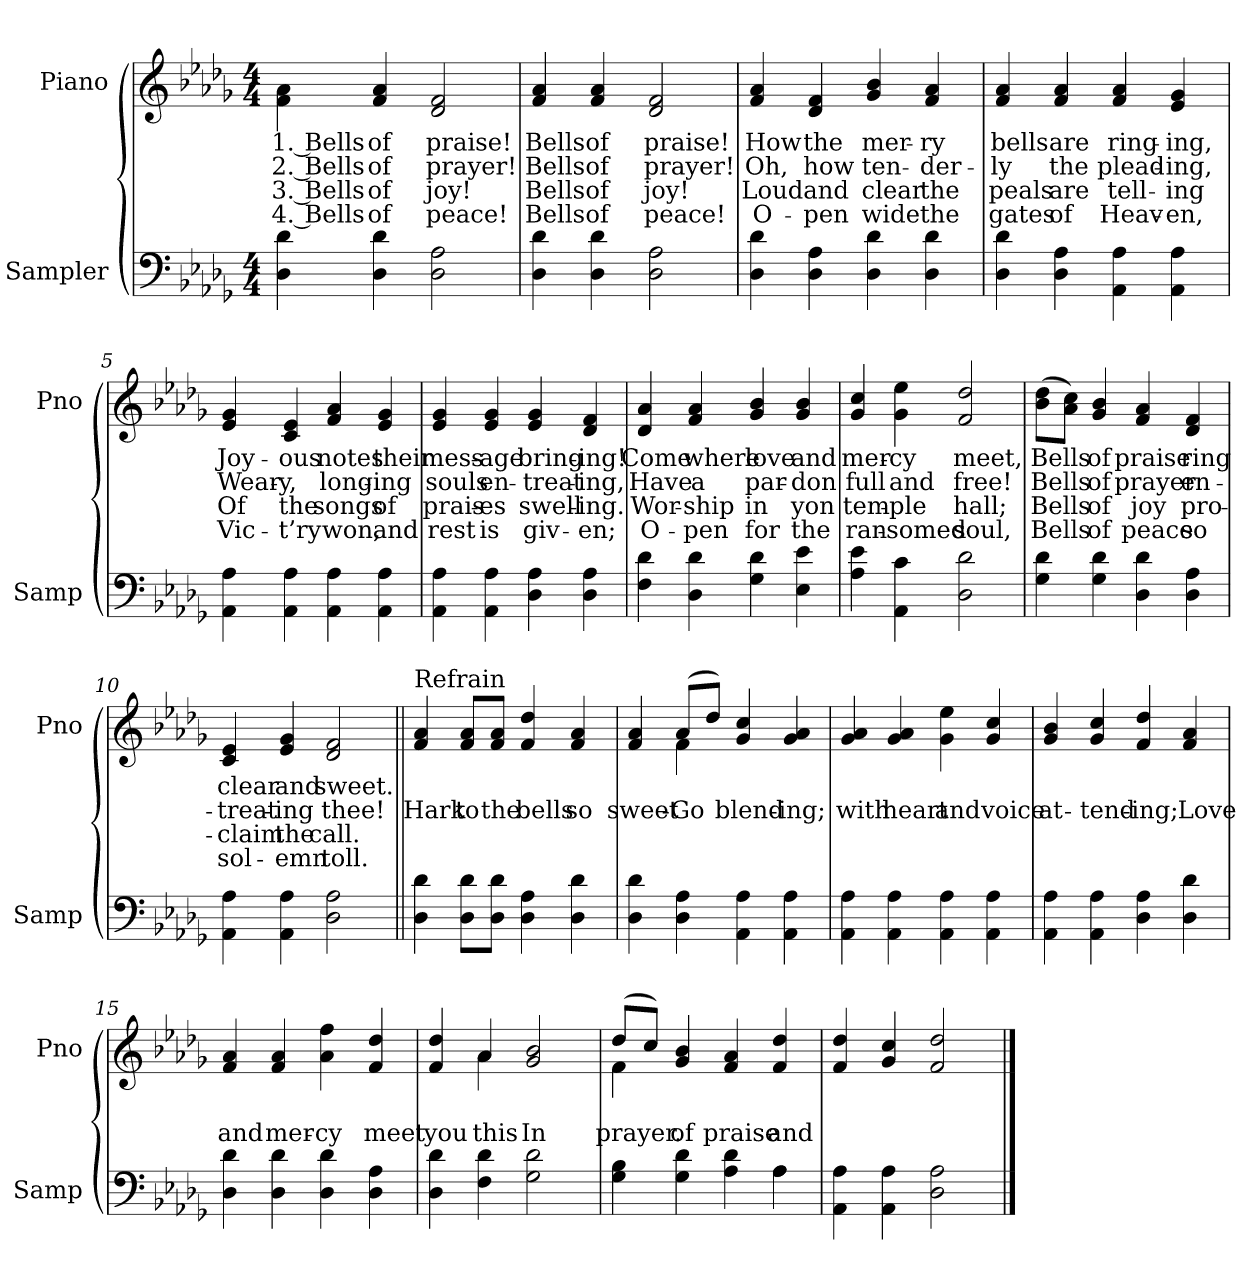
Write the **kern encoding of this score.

**kern	**kern	**text	**text	**text	**text
*part2	*part1	*part1	*part1	*part1	*part1
*staff2	*staff1	*staff1	*staff1	*staff1	*staff1
*I"Sampler	*I"Piano	*	*	*	*
*I'Samp	*I'Pno	*	*	*	*
*clefF4	*clefG2	*	*	*	*
*k[b-e-a-d-g-]	*k[b-e-a-d-g-]	*	*	*	*
*D-:	*D-:	*	*	*	*
*M4/4	*M4/4	*	*	*	*
=1	=1	=1	=1	=1	=1
4D- 4d-	4f\ 4a-\	1. Bells	2. Bells	3. Bells	4. Bells
4D- 4d-	4f 4a-	of	of	of	of
2D- 2A-	2d- 2f	praise!	prayer!	joy!	peace!
=2	=2	=2	=2	=2	=2
4D- 4d-	4f 4a-	Bells	Bells	Bells	Bells
4D- 4d-	4f 4a-	of	of	of	of
2D- 2A-	2d- 2f	praise!	prayer!	joy!	peace!
=3	=3	=3	=3	=3	=3
4D- 4d-	4f 4a-	How	Oh,	Loud	O-
4D- 4A-	4d- 4f	the	how	and	-pen
4D- 4d-	4g- 4b-	mer-	ten-	clear	wide
4D- 4d-	4f 4a-	-ry	-der-	the	the
=4	=4	=4	=4	=4	=4
4D- 4d-	4f 4a-	bells	-ly	peals	gates
4D- 4A-	4f 4a-	are	the	are	of
4AA- 4A-	4f 4a-	ring-	plead-	tell-	Heav-
4AA- 4A-	4e- 4g-	-ing,	-ing,	-ing	-en,
=5	=5	=5	=5	=5	=5
4AA- 4A-	4e- 4g-	Joy-	Wear-	Of	Vic-
4AA- 4A-	4c 4e-	-ous	-y,	the	-t’ry
4AA- 4A-	4f 4a-	notes	long-	songs	won,
4AA- 4A-	4e- 4g-	their	-ing	of	and
=6	=6	=6	=6	=6	=6
4AA- 4A-	4e- 4g-	mess-	souls	prais-	rest
4AA- 4A-	4e- 4g-	-age	en-	-es	is
4D- 4A-	4e- 4g-	bring-	-treat-	swell-	giv-
4D- 4A-	4d- 4f	-ing!	-ing,	-ing.	-en;
=7	=7	=7	=7	=7	=7
4F 4d-	4d- 4a-	Come	Have	Wor-	O-
4D- 4d-	4f 4a-	where	a	-ship	-pen
4G- 4d-	4g- 4b-	love	par-	in	for
4E- 4e-	4g- 4b-	and	-don	yon	the
=8	=8	=8	=8	=8	=8
4A- 4e-	4g- 4cc	mer-	full	tem-	ran-
4AA- 4c	4g- 4ee-	-cy	and	-ple	-somed
2D- 2d-	2f 2dd-	meet,	free!	hall;	soul,
=9	=9	=9	=9	=9	=9
4G- 4d-	(8b-\ 8dd-\L	Bells	Bells	Bells	Bells
.	8a-\ 8cc\J)	.	.	.	.
4G- 4d-	4g- 4b-	of	of	of	of
4D- 4d-	4f 4a-	praise	prayer	joy	peace
4D- 4A-	4d- 4f	ring	en-	pro-	so
=10	=10	=10	=10	=10	=10
4AA- 4A-	4c 4e-	clear	-treat-	-claim	sol-
4AA- 4A-	4e- 4g-	and	-ing	the	-emn
2D- 2A-	2d- 2f	sweet.	thee!	call.	toll.
=11||	=11||	=11||	=11||	=11||	=11||
!	!LO:TX:t=Refrain	!	!	!	!
4D- 4d-	4f 4a-	.	Hark	.	.
8D-\ 8d-\L	8f/ 8a-/L	.	to	.	.
8D-\ 8d-\J	8f/ 8a-/J	.	the	.	.
4D- 4A-	4f 4dd-	.	bells	.	.
4D- 4d-	4f 4a-	.	so	.	.
=12	=12	=12	=12	=12	=12
*	*^	*	*	*	*
4D- 4d-	4f 4a-	4ryy	.	sweet-	.	.
4D- 4A-	(8a-/L	4f	.	Go	.	.
.	8dd-/J)	.	.	.	.	.
4AA- 4A-	4g- 4cc	2ryy	.	blend-	.	.
4AA- 4A-	4g- 4a-	.	.	-ing;	.	.
*	*v	*v	*	*	*	*
=13	=13	=13	=13	=13	=13
4AA- 4A-	4g- 4a-	.	with	.	.
4AA- 4A-	4g- 4a-	.	heart	.	.
4AA- 4A-	4g- 4ee-	.	and	.	.
4AA- 4A-	4g- 4cc	.	voice	.	.
=14	=14	=14	=14	=14	=14
4AA- 4A-	4g- 4b-	.	at-	.	.
4AA- 4A-	4g- 4cc	.	-tend-	.	.
4D- 4A-	4f 4dd-	.	-ing;	.	.
4D- 4d-	4f 4a-	.	Love	.	.
=15	=15	=15	=15	=15	=15
4D- 4d-	4f 4a-	.	and	.	.
4D- 4d-	4f 4a-	.	mer-	.	.
4D- 4d-	4a- 4ff	.	-cy	.	.
4D- 4A-	4f 4dd-	.	meet	.	.
=16	=16	=16	=16	=16	=16
*	*^	*	*	*	*
4D- 4d-	4f 4dd-	4ryy	.	you	.	.
4F 4d-	4a-/	4a-	.	this	.	.
2G- 2d-	2g- 2b-	2ryy	.	In	.	.
=17	=17	=17	=17	=17	=17	=17
*^	*	*	*	*	*	*
4G- 4B-	2.ryy	(8dd-/L	4f	.	prayer.	.	.
.	.	8cc/J)	.	.	.	.	.
4G- 4d-	.	4g- 4b-	2.ryy	.	of	.	.
4A- 4d-	.	4f 4a-	.	.	praise	.	.
4A-\	4A-	4f 4dd-	.	.	and	.	.
*v	*v	*	*	*	*	*	*
*	*v	*v	*	*	*	*
=18	=18	=18	=18	=18	=18
4AA- 4A-	4f 4dd-	.	.	.	.
4AA- 4A-	4g- 4cc	.	.	.	.
2D- 2A-	2f 2dd-	.	.	.	.
==	==	==	==	==	==
*-	*-	*-	*-	*-	*-
